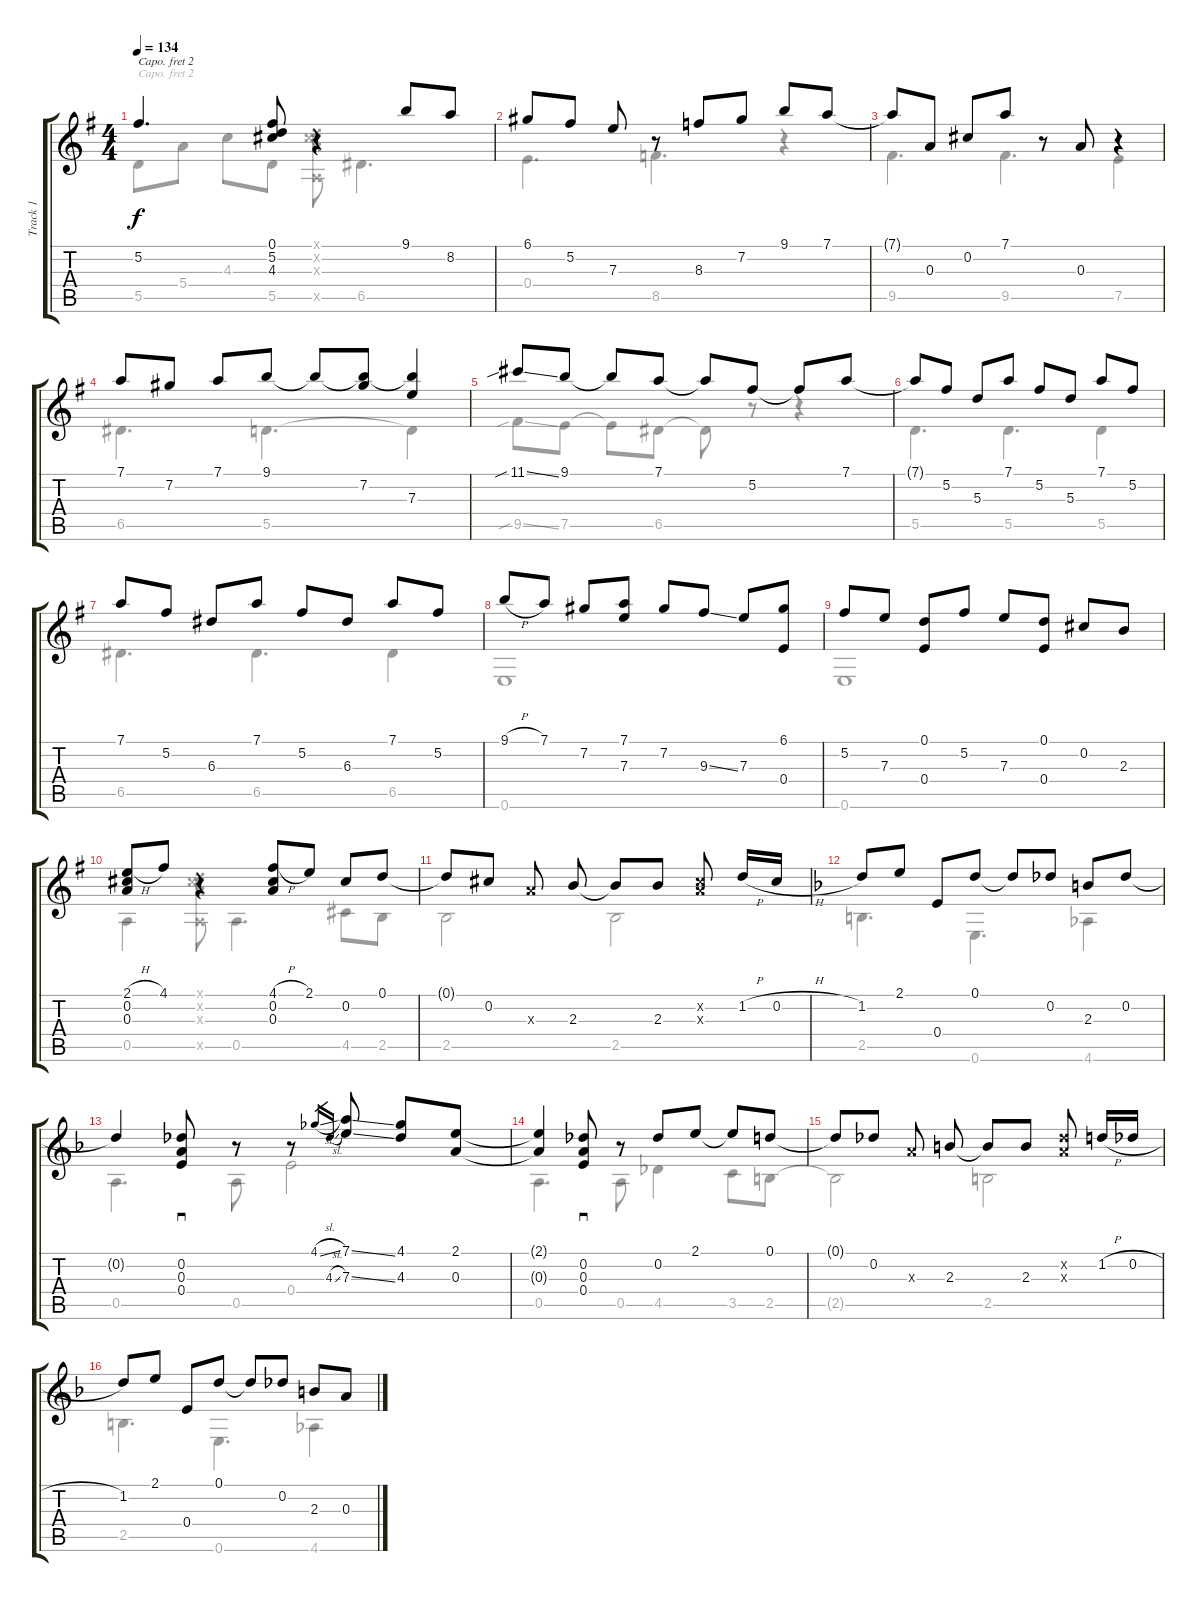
\track ("Track 1" "Track 1") {instrument acousticguitarsteel}
\staff {score tabs}
\capo 2
\tuning (C4 B3 G3 D3 G2 D2) {hide}
\voice
\ts (4 4)
\tempo 134
\clef g2
\ks g
5.2{t}.4{d dy f beam Up} (0.1 5.2 4.3).8{beam Up} r.4{beam split} 9.1.8 8.2.8 |
6.1.8 5.2.8 7.3.8 r.8 8.3.8 7.2.8 9.1.8 7.1.8 |
7.1{t}.8{beam Up} 0.3.8{beam Up} 0.2.8 7.1.8 r.8 0.3.8 r.4 |
7.1.8{beam Up} 7.2.8{beam Up} 7.1.8{beam Up} 9.1.8{beam Up} 9.1{t}.8{beam Up} (9.1{t} 7.2).8{beam Up} (9.1{t} 7.3).4{beam Up} |
11.1{sib ss}.8 9.1.8 9.1{t}.8 7.1.8 7.1{t}.8 5.2.8 5.2{t}.8 7.1.8 |
7.1{t}.8 5.2.8 5.3.8 7.1.8 5.2.8 5.3.8 7.1.8 5.2.8 |
7.1.8 5.2.8 6.3.8 7.1.8 5.2.8 6.3.8 7.1.8 5.2.8 |
9.1{h}.8 7.1.8 7.2.8 (7.1 7.3).8 7.2.8 9.3{ss}.8 7.3.8 (6.1 0.4).8 |
5.2.8{txt ""} 7.3.8 (0.1 0.4).8 5.2.8 7.3.8 (0.1 0.4).8 0.2.8 2.3.8 |
(2.1{h} 0.2 0.3).8 4.1.8 r.4 (4.1{h} 0.2 0.3).8 2.1.8 0.2.8 0.1.8 |
0.1{t}.8 0.2.8 0.3{x}.8{beam split} 2.3.8 2.3{t}.8 2.3.8 (0.2{x} 0.3{x}).8{beam split} 1.2{h}.16 0.2{h}.16 |
\ks f
1.2.8 2.1.8 0.4.8 0.1.8 0.1{t}.8 0.2.8 2.3.8 0.2.8 |
0.2{t}.4 (0.2 0.3 0.4).8{sd} r.8 r.8 4.1{sl}.16{gr} 4.3{sl}.16{gr} (7.1{ss} 7.3{ss}).8 (4.1 4.3).8 (2.1 0.3).8 |
(2.1{t} 0.3{t}).4 (0.2 0.3 0.4).8{sd} r.8 0.2.8 2.1.8 2.1{t}.8 0.1.8 |
0.1{t}.8 0.2.8 0.3{x}.8{beam split} 2.3.8 2.3{t}.8 2.3.8 (0.2{x} 0.3{x}).8{beam split} 1.2{h}.16 0.2{h}.16 |
1.2.8 2.1.8 0.4.8 0.1.8 0.1{t}.8 0.2.8 2.3.8 0.3.8
\voice
\clef g2
\ottava regular
\simile none
\ks g
5.5.8{dy f} 5.4.8 4.3.8 5.5.8 (0.1{x} 0.2{x} 0.3{x} 0.5{x}).8 6.5.4{d} |
0.4.4{d} 8.5.4{d} r.4 |
9.5.4{d} 9.5.4{d} 7.5.4 |
6.5.4{d} 5.5.4{d} 5.5{t}.4 |
9.5{sib ss}.8 7.5.8 7.5{t}.8 6.5.8 6.5{t}.8 r.8 r.4 |
5.5.4{d} 5.5.4{d} 5.5.4 |
6.5.4{d} 6.5.4{d} 6.5.4 |
0.6.1 |
0.6.1 |
0.5.4 (0.1{x} 0.2{x} 0.3{x} 0.5{x}).8 0.5.4{d} 4.5.8{beam merge} 2.5.8 |
2.5.2 2.5.2 |
\ks f
2.5.4{d} 0.6.4{d} 4.6.4 |
0.5.4{d} 0.5.8 0.4.2 |
0.5.4{d} 0.5.8 4.5.4 3.5.8 2.5.8 |
2.5{t}.2 2.5.2 |
2.5.4{d} 0.6.4{d} 4.6.4
